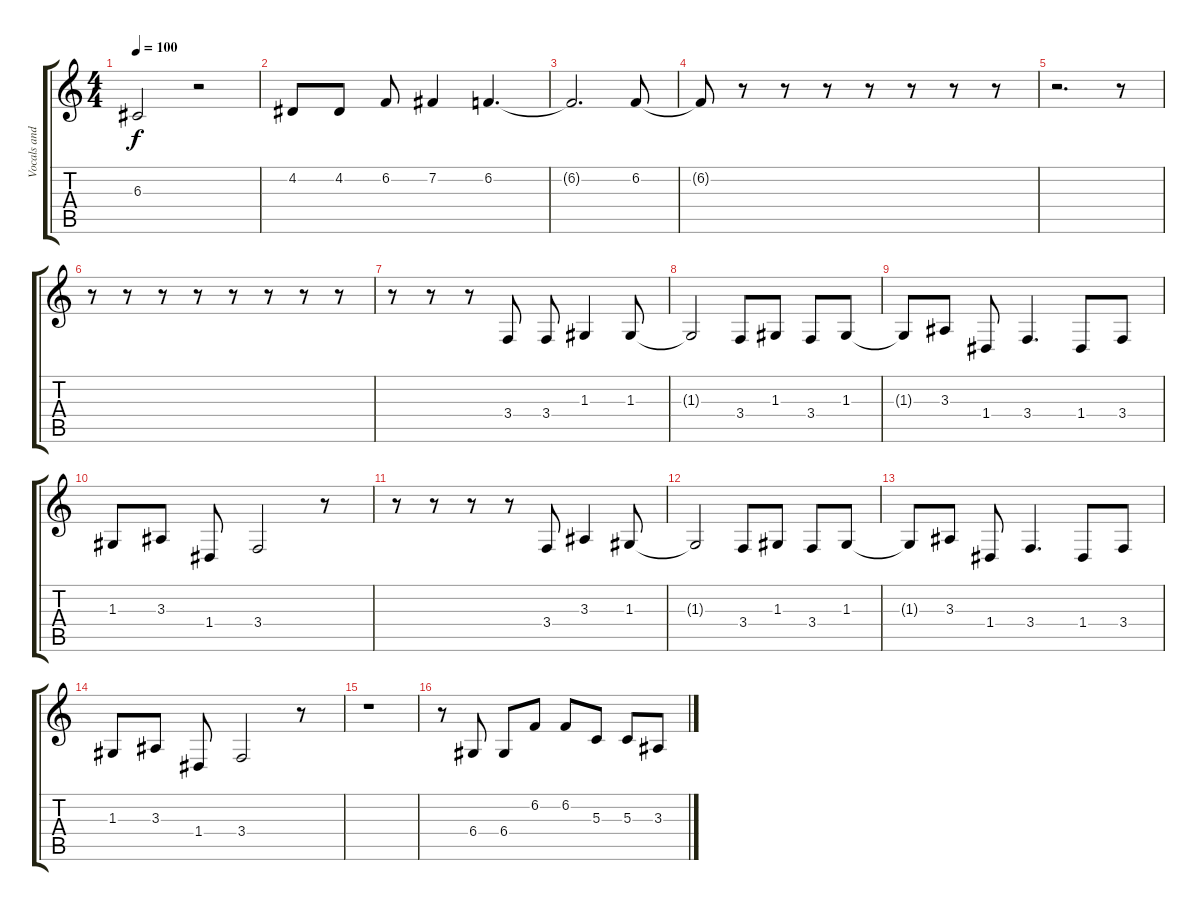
\track ("Vocals and Backup Vocals" "Vocals and") {instrument violin}
\staff {score tabs}
\tuning (E4 B3 G3 D3 A2 E2) {hide}
\ts (4 4)
\tempo 100
\clef g2
\ks c
6.3{t}.2{dy f} r.2 |
4.2.8 4.2.8 6.2.8 7.2.4 6.2.4{d} |
6.2{t}.2{d} 6.2.8 |
6.2{t}.8 r.8 r.8 r.8 r.8 r.8 r.8 r.8 |
r.2{d} r.8 |
r.8 r.8 r.8 r.8 r.8 r.8 r.8 r.8 |
r.8 r.8 r.8 3.4.8 3.4.8 1.3.4 1.3.8 |
1.3{t}.2 3.4.8 1.3.8 3.4.8 1.3.8 |
1.3{t}.8 3.3.8 1.4.8 3.4.4{d} 1.4.8 3.4.8 |
1.3.8 3.3.8 1.4.8 3.4.2 r.8 |
r.8 r.8 r.8 r.8 3.4.8 3.3.4 1.3.8 |
1.3{t}.2 3.4.8 1.3.8 3.4.8 1.3.8 |
1.3{t}.8 3.3.8 1.4.8 3.4.4{d} 1.4.8 3.4.8 |
1.3.8 3.3.8 1.4.8 3.4.2 r.8 |
r.1 |
r.8 6.4.8 6.4.8 6.2.8 6.2.8 5.3.8 5.3.8 3.3.8
